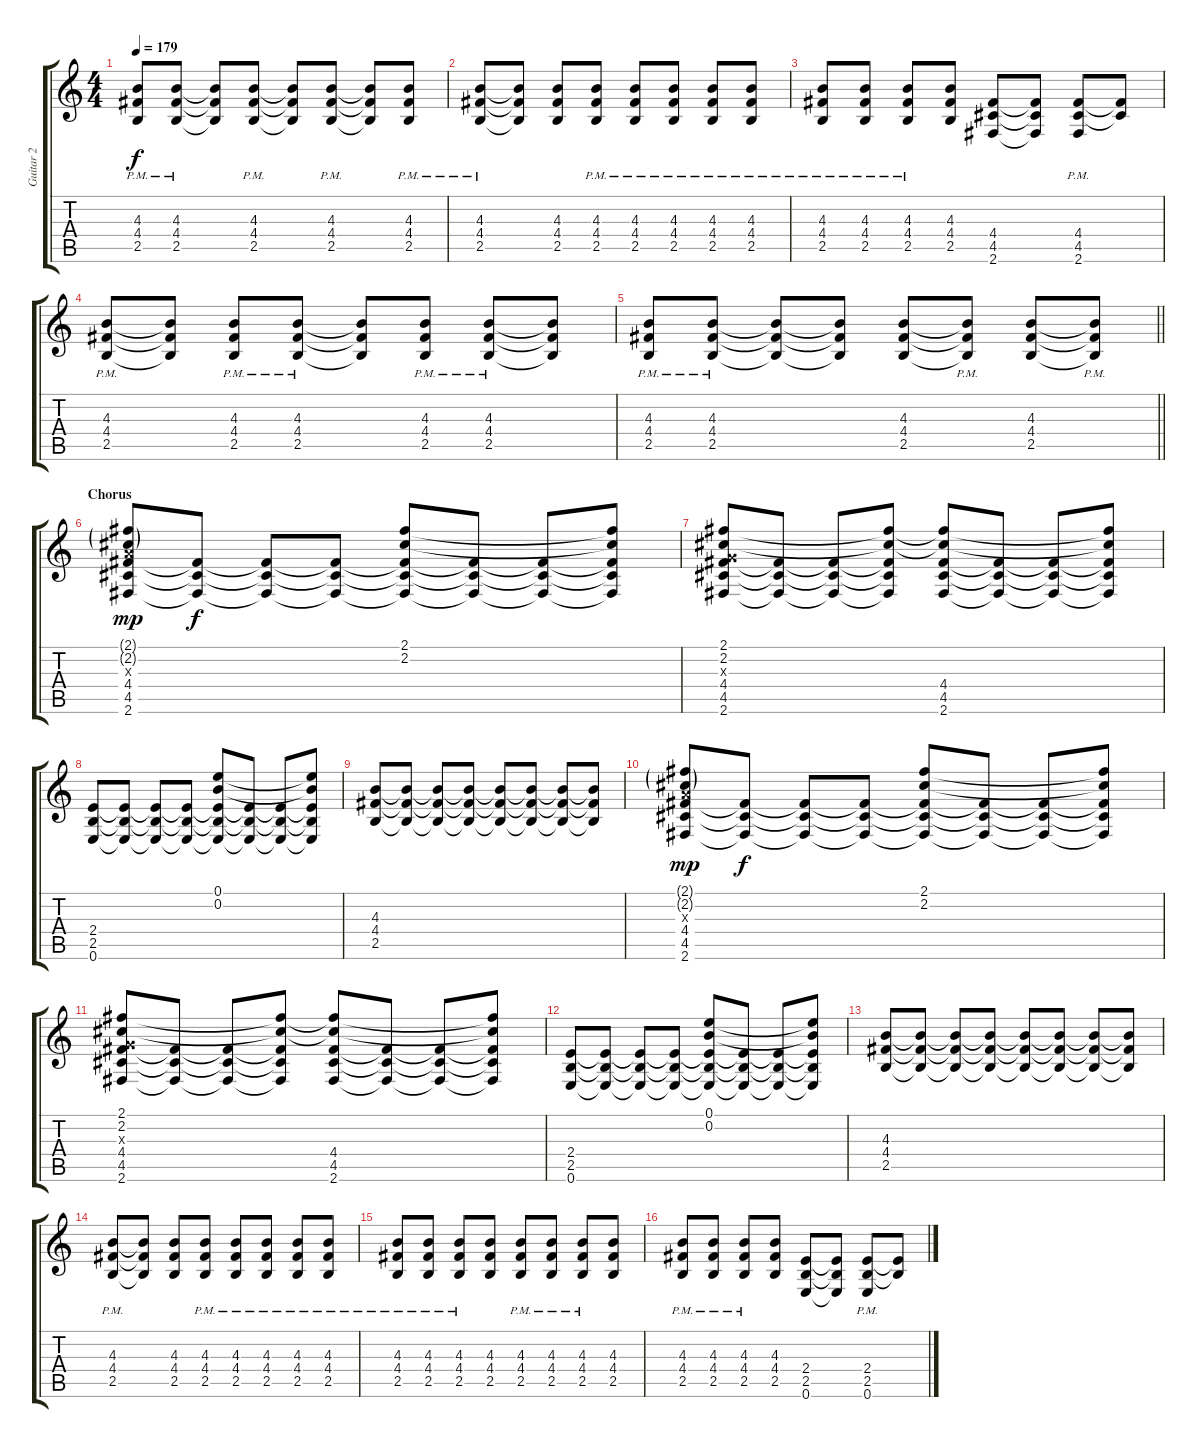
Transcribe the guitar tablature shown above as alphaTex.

\track ("Guitar 2" "Guitar 2") {instrument distortionguitar}
\staff {score tabs}
\tuning (E4 B3 G3 D3 A2 E2) {hide}
\ts (4 4)
\tempo 179
\clef g2
\ks c
(4.3{pm} 4.4{pm} 2.5{pm}).8{dy f} (4.3{pm} 4.4{pm} 2.5{pm}).8 (4.3{t} 4.4{t} 2.5{t}).8 (4.3{pm} 4.4{pm} 2.5{pm}).8 (4.3{t} 4.4{t} 2.5{t}).8 (4.3{pm} 4.4{pm} 2.5{pm}).8 (4.3{t} 4.4{t} 2.5{t}).8 (4.3{pm} 4.4{pm} 2.5{pm}).8 |
(4.3 4.4{pm} 2.5{pm}).8 (4.3{t} 4.4{t} 2.5{t}).8 (4.3 4.4 2.5).8 (4.3 4.4{pm} 2.5{pm}).8 (4.3 4.4{pm} 2.5{pm}).8 (4.3 4.4{pm} 2.5{pm}).8 (4.3 4.4{pm} 2.5{pm}).8 (4.3 4.4{pm} 2.5{pm}).8 |
(4.3 4.4{pm} 2.5{pm}).8 (4.3 4.4{pm} 2.5{pm}).8 (4.3 4.4{pm} 2.5{pm}).8 (4.3 4.4 2.5).8 (4.4 4.5 2.6).8 (4.4{t} 4.5{t} 2.6{t}).8 (4.4{pm} 4.5{pm} 2.6).8 (4.4{t} 4.5{t}).8 |
(4.3{pm} 4.4{pm} 2.5{pm}).8 (4.3{t} 4.4{t} 2.5{t}).8 (4.3{pm} 4.4{pm} 2.5{pm}).8 (4.3{pm} 4.4{pm} 2.5{pm}).8 (4.3{t} 4.4{t} 2.5{t}).8 (4.3{pm} 4.4{pm} 2.5{pm}).8 (4.3{pm} 4.4{pm} 2.5{pm}).8 (4.3{t} 4.4{t} 2.5{t}).8 |
\barLineRight lightlight
(4.3{pm} 4.4{pm} 2.5{pm}).8 (4.3{pm} 4.4{pm} 2.5{pm}).8 (4.3{t} 4.4{t} 2.5{t}).8 (4.3{t} 4.4{t} 2.5{t}).8 (4.3 4.4 2.5).8 (4.3{pm t} 4.4{pm t} 2.5{pm t}).8 (4.3 4.4 2.5).8 (4.3{pm t} 4.4{pm t} 2.5{pm t}).8 |
\section ("" "Chorus")
(2.1{g} 2.2{g} 2.3{x} 4.4 4.5 2.6).8{dy mp} (4.4{t} 4.5{t} 2.6{t}).8{dy f} (4.4{t} 4.5{t} 2.6{t}).8 (4.4{t} 4.5{t} 2.6{t}).8 (2.1 2.2 4.4{t} 4.5{t} 2.6{t}).8 (4.4{t} 4.5{t} 2.6{t}).8 (4.4{t} 4.5{t} 2.6{t}).8 (2.1{t} 2.2{t} 4.4{t} 4.5{t} 2.6{t}).8 |
(2.1 2.2 0.3{x} 4.4 4.5 2.6).8 (4.4{t} 4.5{t} 2.6{t}).8 (4.4{t} 4.5{t} 2.6{t}).8 (2.1{t} 2.2{t} 4.4{t} 4.5{t} 2.6{t}).8 (2.1{t} 2.2{t} 4.4 4.5 2.6).8 (4.4{t} 4.5{t} 2.6{t}).8 (4.4{t} 4.5{t} 2.6{t}).8 (2.1{t} 2.2{t} 4.4{t} 4.5{t} 2.6{t}).8 |
(2.4 2.5 0.6).8 (2.4{t} 2.5{t} 0.6{t}).8 (2.4{t} 2.5{t} 0.6{t}).8 (2.4{t} 2.5{t} 0.6{t}).8 (0.1 0.2 2.4{t} 2.5{t} 0.6{t}).8 (2.4{t} 2.5{t} 0.6{t}).8 (2.4{t} 2.5{t} 0.6{t}).8 (0.1{t} 0.2{t} 2.4{t} 2.5{t} 0.6{t}).8 |
(4.3 4.4 2.5).8 (4.3{t} 4.4{t} 2.5{t}).8 (4.3{t} 4.4{t} 2.5{t}).8 (4.3{t} 4.4{t} 2.5{t}).8 (4.3{t} 4.4{t} 2.5{t}).8 (4.3{t} 4.4{t} 2.5{t}).8 (4.3{t} 4.4{t} 2.5{t}).8 (4.3{t} 4.4{t} 2.5{t}).8 |
(2.1{g} 2.2{g} 2.3{x} 4.4 4.5 2.6).8{dy mp} (4.4{t} 4.5{t} 2.6{t}).8{dy f} (4.4{t} 4.5{t} 2.6{t}).8 (4.4{t} 4.5{t} 2.6{t}).8 (2.1 2.2 4.4{t} 4.5{t} 2.6{t}).8 (4.4{t} 4.5{t} 2.6{t}).8 (4.4{t} 4.5{t} 2.6{t}).8 (2.1{t} 2.2{t} 4.4{t} 4.5{t} 2.6{t}).8 |
(2.1 2.2 0.3{x} 4.4 4.5 2.6).8 (4.4{t} 4.5{t} 2.6{t}).8 (4.4{t} 4.5{t} 2.6{t}).8 (2.1{t} 2.2{t} 4.4{t} 4.5{t} 2.6{t}).8 (2.1{t} 2.2{t} 4.4 4.5 2.6).8 (4.4{t} 4.5{t} 2.6{t}).8 (4.4{t} 4.5{t} 2.6{t}).8 (2.1{t} 2.2{t} 4.4{t} 4.5{t} 2.6{t}).8 |
(2.4 2.5 0.6).8 (2.4{t} 2.5{t} 0.6{t}).8 (2.4{t} 2.5{t} 0.6{t}).8 (2.4{t} 2.5{t} 0.6{t}).8 (0.1 0.2 2.4{t} 2.5{t} 0.6{t}).8 (2.4{t} 2.5{t} 0.6{t}).8 (2.4{t} 2.5{t} 0.6{t}).8 (0.1{t} 0.2{t} 2.4{t} 2.5{t} 0.6{t}).8 |
(4.3 4.4 2.5).8 (4.3{t} 4.4{t} 2.5{t}).8 (4.3{t} 4.4{t} 2.5{t}).8 (4.3{t} 4.4{t} 2.5{t}).8 (4.3{t} 4.4{t} 2.5{t}).8 (4.3{t} 4.4{t} 2.5{t}).8 (4.3{t} 4.4{t} 2.5{t}).8 (4.3{t} 4.4{t} 2.5{t}).8 |
(4.3 4.4{pm} 2.5{pm}).8 (4.3{t} 4.4{t} 2.5{t}).8 (4.3 4.4 2.5).8 (4.3 4.4{pm} 2.5{pm}).8 (4.3 4.4{pm} 2.5{pm}).8 (4.3 4.4{pm} 2.5{pm}).8 (4.3 4.4{pm} 2.5{pm}).8 (4.3 4.4{pm} 2.5{pm}).8 |
(4.3 4.4{pm} 2.5{pm}).8 (4.3 4.4{pm} 2.5{pm}).8 (4.3 4.4{pm} 2.5{pm}).8 (4.3 4.4 2.5).8 (4.3 4.4{pm} 2.5{pm}).8 (4.3 4.4{pm} 2.5{pm}).8 (4.3 4.4{pm} 2.5{pm}).8 (4.3 4.4 2.5).8 |
(4.3 4.4{pm} 2.5{pm}).8 (4.3 4.4{pm} 2.5{pm}).8 (4.3 4.4{pm} 2.5{pm}).8 (4.3 4.4 2.5).8 (2.4 2.5 0.6).8 (2.4{t} 2.5{t} 0.6{t}).8 (2.4{pm} 2.5{pm} 0.6).8 (2.4{t} 2.5{t}).8
